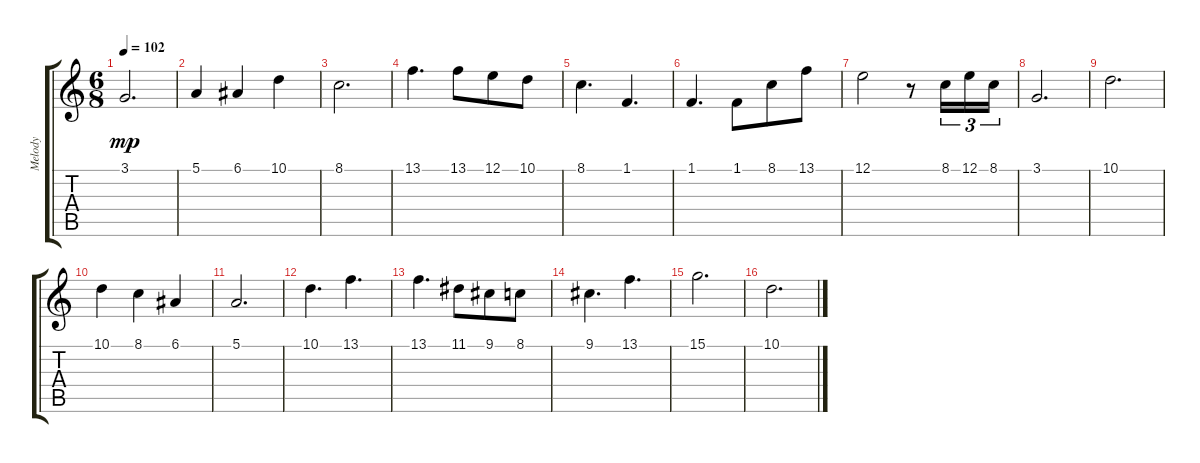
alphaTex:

\track ("Melody" "Melody") {instrument lead1square}
\staff {score tabs}
\tuning (E4 B3 G3 D3 A2 E2) {hide}
\ts (6 8)
\tempo 102
\clef g2
\ks c
3.1.2{d dy mp} |
5.1.4 6.1.4 10.1.4 |
8.1.2{d} |
13.1.4{d} 13.1.8 12.1.8 10.1.8 |
8.1.4{d} 1.1.4{d} |
1.1.4{d} 1.1.8 8.1.8 13.1.8 |
12.1.2 r.8 8.1.16{tu (3 2)} 12.1.16{tu (3 2)} 8.1.16{tu (3 2)} |
3.1.2{d} |
10.1.2{d} |
10.1.4 8.1.4 6.1.4 |
5.1.2{d} |
10.1.4{d} 13.1.4{d} |
13.1.4{d} 11.1.8 9.1.8 8.1.8 |
9.1.4{d} 13.1.4{d} |
15.1.2{d} |
10.1.2{d}
